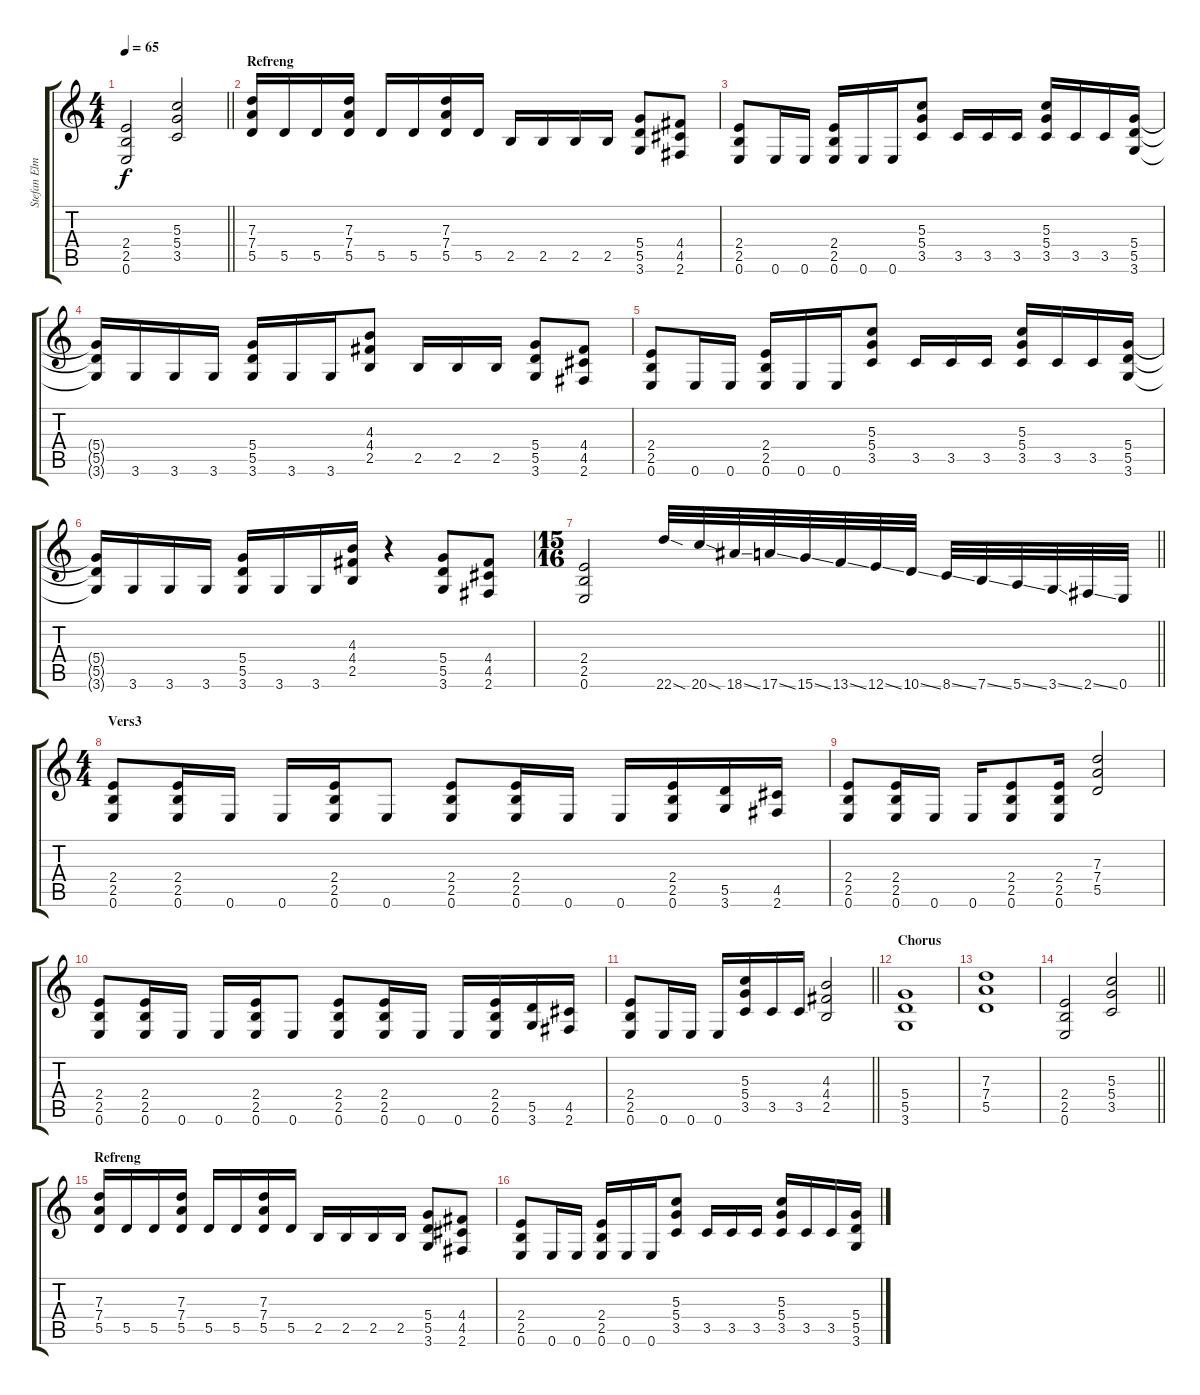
\track ("Stefan Elmgren" "Stefan Elm") {instrument distortionguitar}
\staff {score tabs}
\tuning (E4 B3 G3 D3 A2 E2) {hide}
\ts (4 4)
\tempo 65
\clef g2
\barLineRight lightlight
\ks c
(2.4 2.5 0.6).2{dy f} (5.3 5.4 3.5).2 |
\section ("" "Refreng")
(7.3 7.4 5.5).16 5.5.16 5.5.16 (7.3 7.4 5.5).16 5.5.16 5.5.16 (7.3 7.4 5.5).16 5.5.16 2.5.16 2.5.16 2.5.16 2.5.16 (5.4 5.5 3.6).8 (4.4 4.5 2.6).8 |
(2.4 2.5 0.6).8 0.6.16 0.6.16 (2.4 2.5 0.6).16 0.6.16 0.6.16 (5.3 5.4 3.5).8 3.5.16 3.5.16 3.5.16 (5.3 5.4 3.5).16 3.5.16 3.5.16 (5.4 5.5 3.6).16 |
(5.4{t} 5.5{t} 3.6{t}).16 3.6.16 3.6.16 3.6.16 (5.4 5.5 3.6).16 3.6.16 3.6.16 (4.3 4.4 2.5).8 2.5.16 2.5.16 2.5.16 (5.4 5.5 3.6).8 (4.4 4.5 2.6).8 |
(2.4 2.5 0.6).8 0.6.16 0.6.16 (2.4 2.5 0.6).16 0.6.16 0.6.16 (5.3 5.4 3.5).8 3.5.16 3.5.16 3.5.16 (5.3 5.4 3.5).16 3.5.16 3.5.16 (5.4 5.5 3.6).16 |
(5.4{t} 5.5{t} 3.6{t}).16 3.6.16 3.6.16 3.6.16 (5.4 5.5 3.6).16 3.6.16 3.6.16 (4.3 4.4 2.5).16 r.4 (5.4 5.5 3.6).8 (4.4 4.5 2.6).8 |
\ts (15 16)
\barLineRight lightlight
(2.4 2.5 0.6).2 22.6{sod}.32 20.6{sod}.32 18.6{ss}.32 17.6{ss}.32 15.6{ss}.32 13.6{ss}.32 12.6{ss}.32 10.6{ss}.32 8.6{ss}.32 7.6{ss}.32 5.6{ss}.32 3.6{ss}.32 2.6{ss}.32 0.6.32 |
\ts (4 4)
\section ("" "Vers3")
(2.4 2.5 0.6).8 (2.4 2.5 0.6).16 0.6.16 0.6.16 (2.4 2.5 0.6).16 0.6.8 (2.4 2.5 0.6).8 (2.4 2.5 0.6).16 0.6.16 0.6.16 (2.4 2.5 0.6).16 (5.5 3.6).16 (4.5 2.6).16 |
(2.4 2.5 0.6).8 (2.4 2.5 0.6).16 0.6.16 0.6.16 (2.4 2.5 0.6).8 (2.4 2.5 0.6).16 (7.3 7.4 5.5).2 |
(2.4 2.5 0.6).8 (2.4 2.5 0.6).16 0.6.16 0.6.16 (2.4 2.5 0.6).16 0.6.8 (2.4 2.5 0.6).8 (2.4 2.5 0.6).16 0.6.16 0.6.16 (2.4 2.5 0.6).16 (5.5 3.6).16 (4.5 2.6).16 |
\barLineRight lightlight
(2.4 2.5 0.6).8 0.6.16 0.6.16 0.6.16 (5.3 5.4 3.5).16 3.5.16 3.5.16 (4.3 4.4 2.5).2 |
\section ("" "Chorus")
(5.4 5.5 3.6).1 |
(7.3 7.4 5.5).1 |
\barLineRight lightlight
(2.4 2.5 0.6).2 (5.3 5.4 3.5).2 |
\section ("" "Refreng")
(7.3 7.4 5.5).16 5.5.16 5.5.16 (7.3 7.4 5.5).16 5.5.16 5.5.16 (7.3 7.4 5.5).16 5.5.16 2.5.16 2.5.16 2.5.16 2.5.16 (5.4 5.5 3.6).8 (4.4 4.5 2.6).8 |
(2.4 2.5 0.6).8 0.6.16 0.6.16 (2.4 2.5 0.6).16 0.6.16 0.6.16 (5.3 5.4 3.5).8 3.5.16 3.5.16 3.5.16 (5.3 5.4 3.5).16 3.5.16 3.5.16 (5.4 5.5 3.6).16
